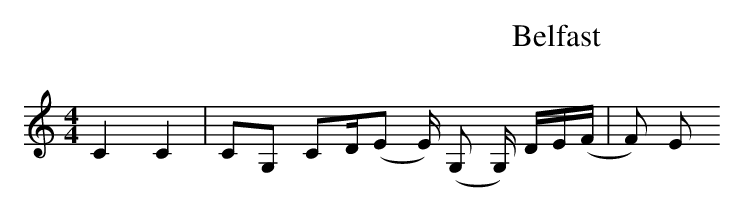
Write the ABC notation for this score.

X:1
T: Belfast
M:4/4
L:1/8
K:C
C2 C2 | CG, CD/(/E E/) (G, G,/) D/E/(F/ | F) E
